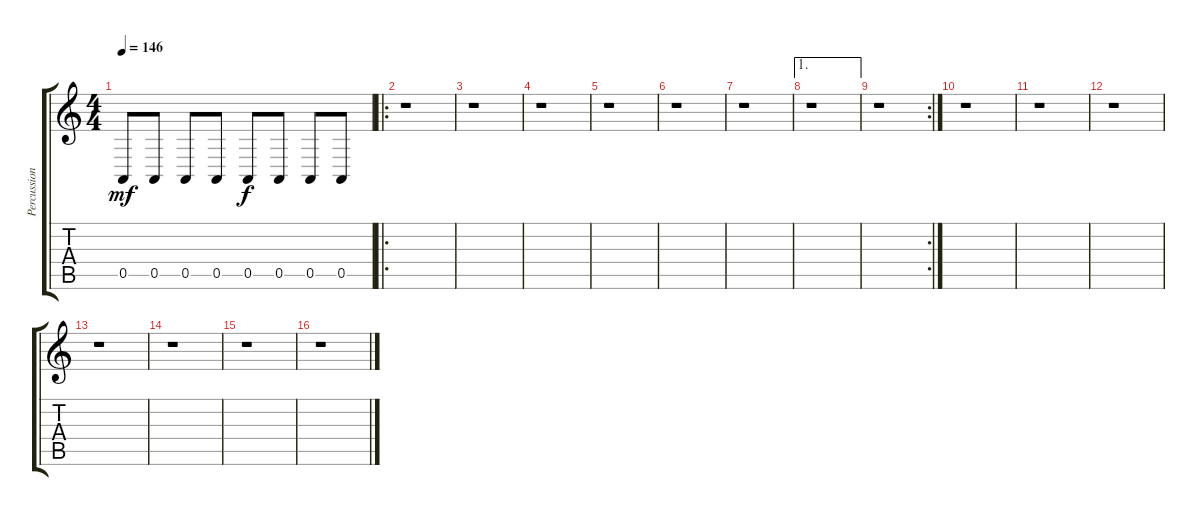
\track ("Percussion 2" "Percussion") {instrument melodictom}
\staff {score tabs}
\tuning (E4 B3 G3 D3 A2 E2) {hide}
\ts (4 4)
\tempo 146
\clef g2
\ks c
0.5.8{dy mf} 0.5.8 0.5.8 0.5.8 0.5.8{dy f} 0.5.8 0.5.8 0.5.8 |
\ro
r.1 |
r.1 |
r.1 |
r.1 |
r.1 |
r.1 |
\ae 1
r.1 |
\rc 2
r.1 |
r.1 |
r.1 |
r.1 |
r.1 |
r.1 |
r.1 |
r.1
